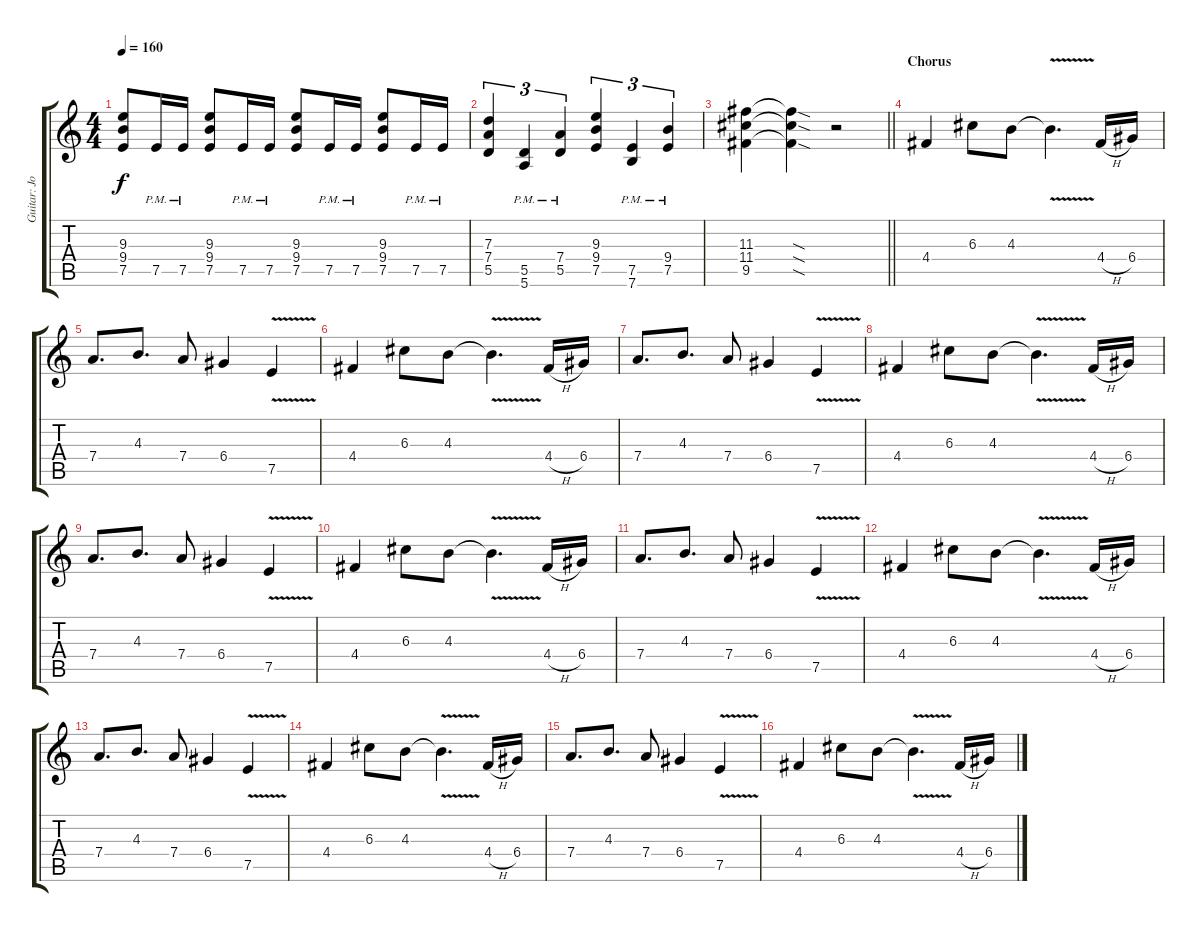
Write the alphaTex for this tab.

\track ("Guitar: Jonny Nesta" "Guitar: Jo") {instrument distortionguitar}
\staff {score tabs}
\tuning (E4 B3 G3 D3 A2 E2) {hide}
\ts (4 4)
\tempo 160
\clef g2
\ks c
(9.3 9.4 7.5).8{dy f} 7.5{pm}.16 7.5{pm}.16 (9.3 9.4 7.5).8 7.5{pm}.16 7.5{pm}.16 (9.3 9.4 7.5).8 7.5{pm}.16 7.5{pm}.16 (9.3 9.4 7.5).8 7.5{pm}.16 7.5{pm}.16 |
(7.3 7.4 5.5).4{tu (3 2)} (5.5{pm} 5.6{pm}).4{tu (3 2)} (7.4{pm} 5.5{pm}).4{tu (3 2)} (9.3 9.4 7.5).4{tu (3 2)} (7.5{pm} 7.6{pm}).4{tu (3 2)} (9.4{pm} 7.5{pm}).4{tu (3 2)} |
\barLineRight lightlight
(11.3 11.4 9.5).4 (11.3{sod t} 11.4{sod t} 9.5{sod t}).4 r.2 |
\section ("" "Chorus")
4.4.4 6.3.8 4.3.8 4.3{v t}.4{d} 4.4{h}.16 6.4.16 |
7.4.8{d} 4.3.8{d} 7.4.8 6.4.4 7.5{v}.4 |
4.4.4 6.3.8 4.3.8 4.3{v t}.4{d} 4.4{h}.16 6.4.16 |
7.4.8{d} 4.3.8{d} 7.4.8 6.4.4 7.5{v}.4 |
4.4.4 6.3.8 4.3.8 4.3{v t}.4{d} 4.4{h}.16 6.4.16 |
7.4.8{d} 4.3.8{d} 7.4.8 6.4.4 7.5{v}.4 |
4.4.4 6.3.8 4.3.8 4.3{v t}.4{d} 4.4{h}.16 6.4.16 |
7.4.8{d} 4.3.8{d} 7.4.8 6.4.4 7.5{v}.4 |
4.4.4 6.3.8 4.3.8 4.3{v t}.4{d} 4.4{h}.16 6.4.16 |
7.4.8{d} 4.3.8{d} 7.4.8 6.4.4 7.5{v}.4 |
4.4.4 6.3.8 4.3.8 4.3{v t}.4{d} 4.4{h}.16 6.4.16 |
7.4.8{d} 4.3.8{d} 7.4.8 6.4.4 7.5{v}.4 |
4.4.4 6.3.8 4.3.8 4.3{v t}.4{d} 4.4{h}.16 6.4.16
